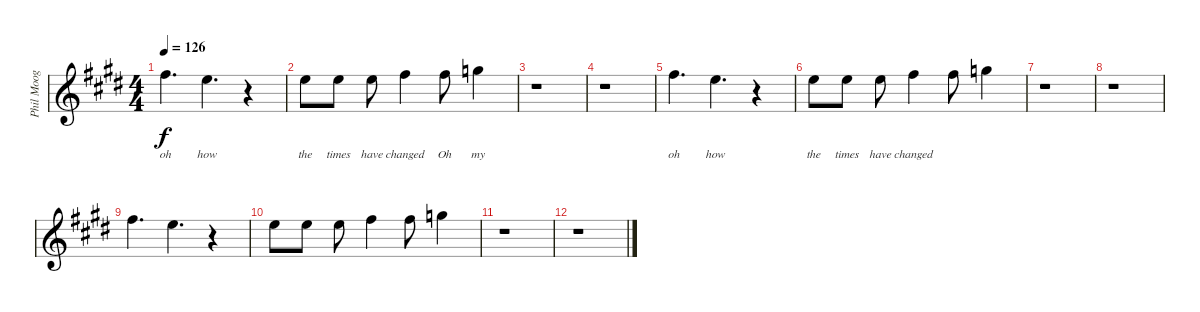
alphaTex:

\track ("Phil Moog Vocals" "Phil Moog ") {instrument contrabass}
\staff {score}
\tuning (E4 B3 G3 D3 A2 E2) {hide}
\ts (4 4)
\tempo 126
\clef g2
\ks e
7.2.4{d lyrics (0 "oh") lyrics (1 "") lyrics (2 "") lyrics (3 "") lyrics (4 "") dy f} 9.3.4{d lyrics (0 "how") lyrics (1 "") lyrics (2 "") lyrics (3 "") lyrics (4 "")} r.4 |
9.3.8{lyrics (0 "the") lyrics (1 "") lyrics (2 "") lyrics (3 "") lyrics (4 "")} 9.3.8{lyrics (0 "times") lyrics (1 "") lyrics (2 "") lyrics (3 "") lyrics (4 "")} 9.3.8{lyrics (0 "have") lyrics (1 "") lyrics (2 "") lyrics (3 "") lyrics (4 "")} 7.2.4{lyrics (0 "changed") lyrics (1 "") lyrics (2 "") lyrics (3 "") lyrics (4 "")} 7.2.8{lyrics (0 "Oh") lyrics (1 "") lyrics (2 "") lyrics (3 "") lyrics (4 "")} 8.2.4{lyrics (0 "my") lyrics (1 "") lyrics (2 "") lyrics (3 "") lyrics (4 "")} |
r.1 |
r.1 |
7.2.4{d lyrics (0 "oh") lyrics (1 "") lyrics (2 "") lyrics (3 "") lyrics (4 "") volume 5} 9.3.4{d lyrics (0 "how") lyrics (1 "") lyrics (2 "") lyrics (3 "") lyrics (4 "")} r.4 |
9.3.8{lyrics (0 "the") lyrics (1 "") lyrics (2 "") lyrics (3 "") lyrics (4 "")} 9.3.8{lyrics (0 "times") lyrics (1 "") lyrics (2 "") lyrics (3 "") lyrics (4 "")} 9.3.8{lyrics (0 "have") lyrics (1 "") lyrics (2 "") lyrics (3 "") lyrics (4 "")} 7.2.4{lyrics (0 "changed") lyrics (1 "") lyrics (2 "") lyrics (3 "") lyrics (4 "")} 7.2.8{lyrics (0 "") lyrics (1 "") lyrics (2 "") lyrics (3 "") lyrics (4 "")} 8.2.4 |
r.1 |
r.1 |
7.2.4{d volume 0} 9.3.4{d} r.4 |
9.3.8 9.3.8 9.3.8 7.2.4 7.2.8 8.2.4 |
r.1 |
r.1
